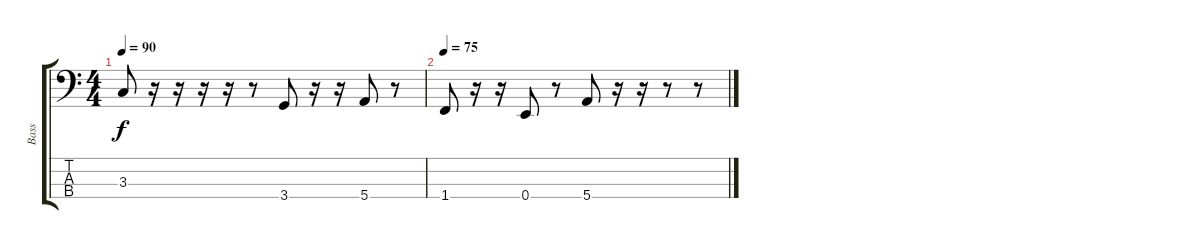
\track ("Bass" "Bass") {instrument electricbasspick}
\staff {score tabs}
\tuning (G2 D2 A1 E1) {hide}
\ts (4 4)
\tempo 90
\clef f4
\ks c
3.3.8{dy f} r.16 r.16 r.16 r.16 r.8 3.4.8 r.16 r.16 5.4.8 r.8 |
\tempo 75
1.4.8 r.16 r.16 0.4.8 r.8 5.4.8 r.16 r.16 r.8 r.8
